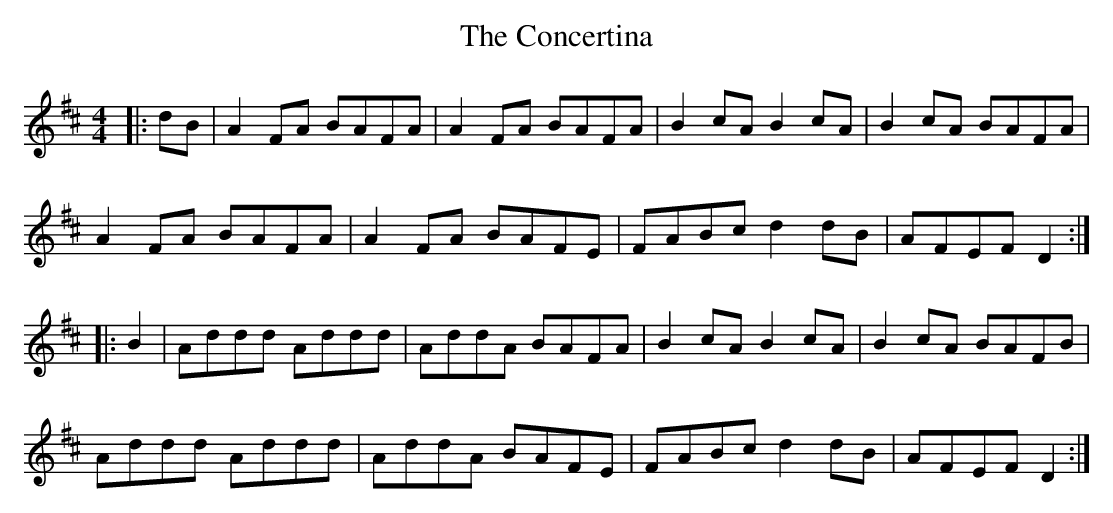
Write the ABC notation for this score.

X:1
T: The Concertina
M: 4/4
L: 1/8
K: Dmaj
|: dB | A2 FA BAFA | A2 FA BAFA | B2 cA B2 cA | B2 cA BAFA |
A2 FA BAFA | A2 FA BAFE | FABc d2 dB | AFEF D2 :|
|: B2 | Addd Addd | AddA BAFA | B2 cA B2 cA | B2 cA BAFB |
Addd Addd | AddA BAFE | FABc d2 dB | AFEF D2 :|
